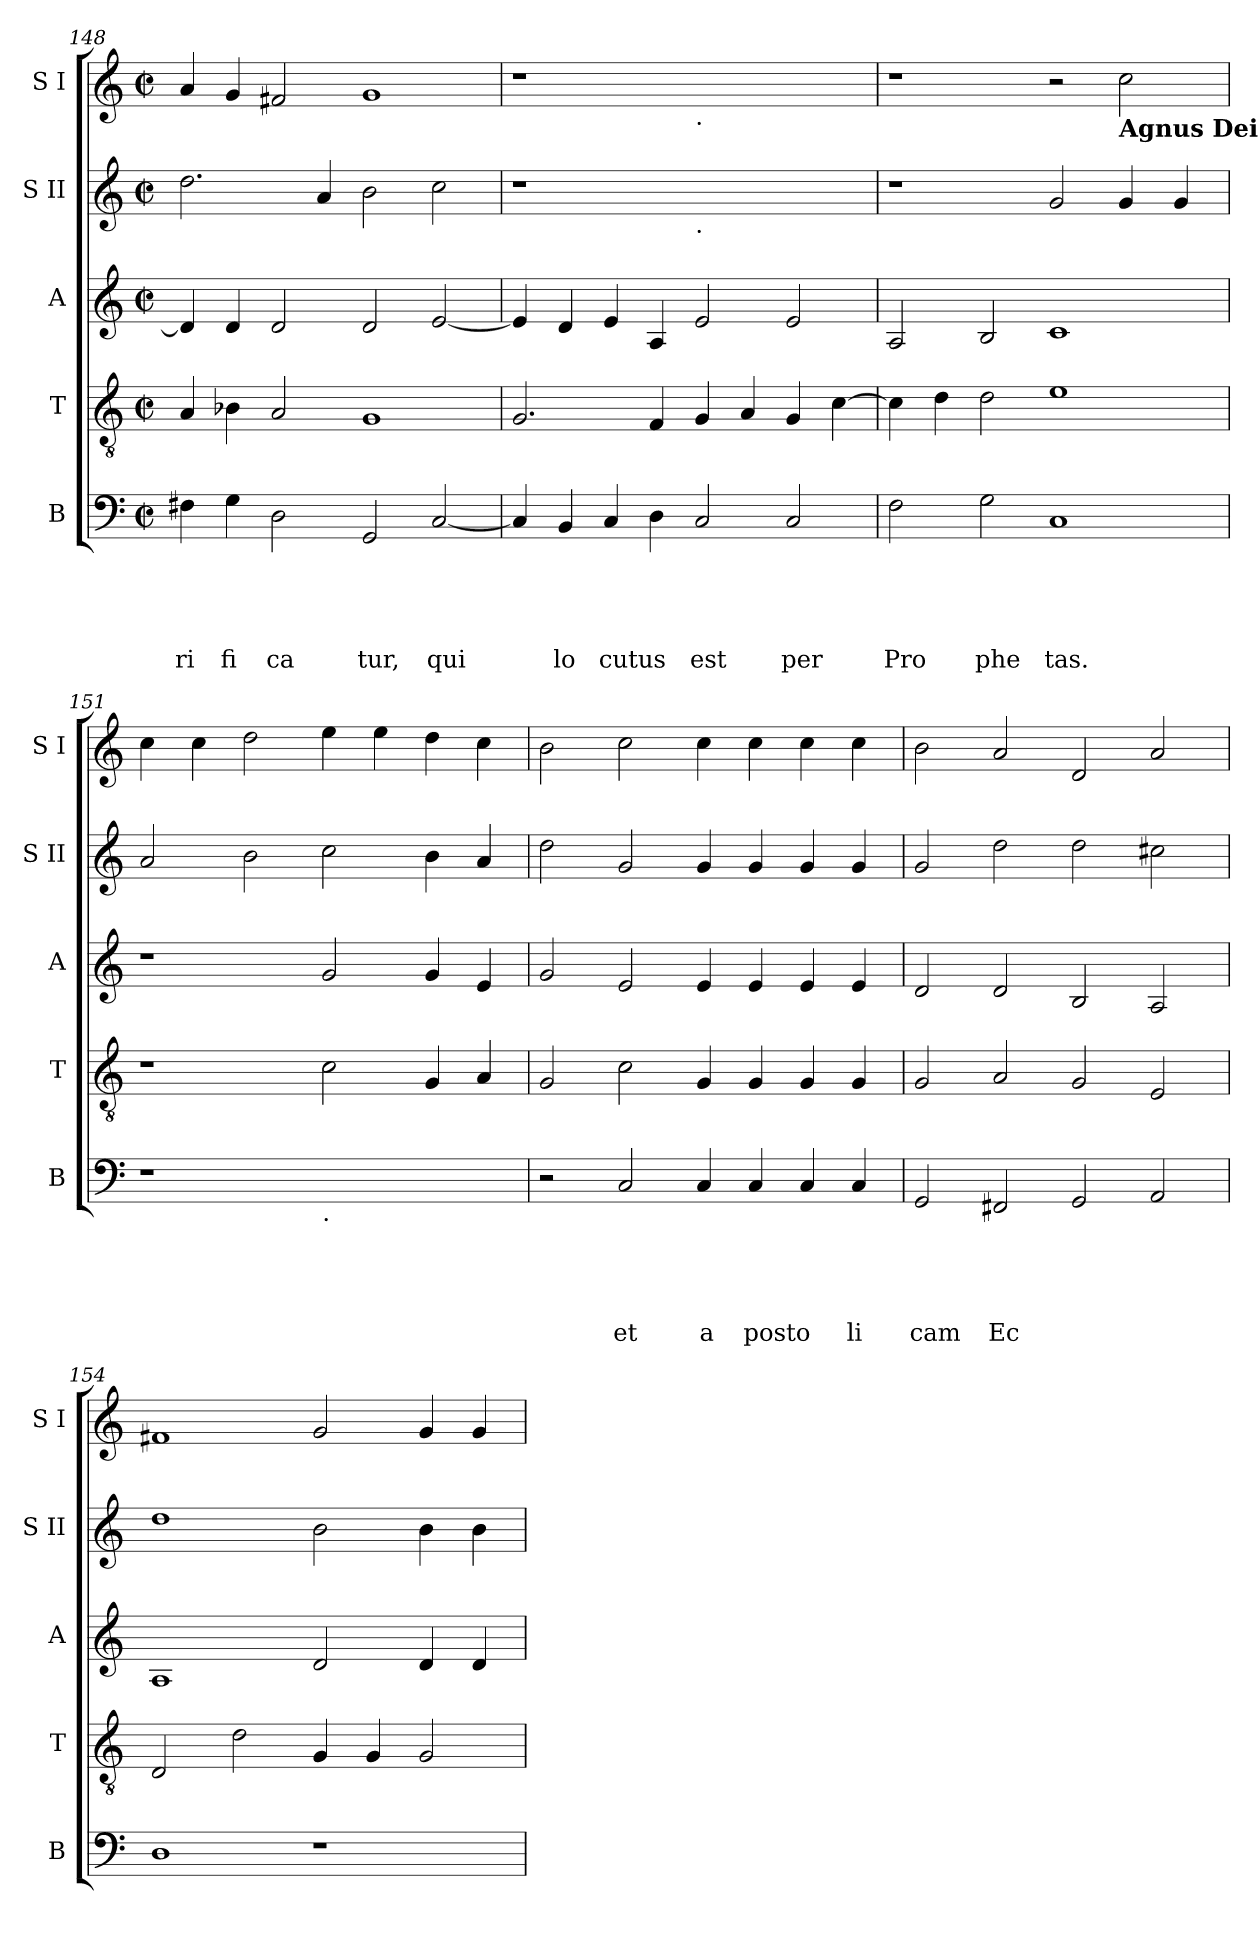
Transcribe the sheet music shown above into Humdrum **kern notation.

**kern	**text	**text	**text	**text	**text	**kern	**kern	**kern	**kern
*part5	*part5	*part5	*part5	*part5	*part5	*part4	*part3	*part2	*part1
*staff5	*staff5	*staff5	*staff5	*staff5	*staff5	*staff4	*staff3	*staff2	*staff1
*I"B	*	*	*	*	*	*I"T	*I"A	*I"S II	*I"S I
*I'B	*	*	*	*	*	*I'T	*I'A	*I'S II	*I'S I
*clefF4	*	*	*	*	*	*clefGv2	*clefG2	*clefG2	*clefG2
*k[]	*	*	*	*	*	*k[]	*k[]	*k[]	*k[]
*C:	*	*	*	*	*	*C:	*C:	*C:	*C:
*M2/2	*	*	*	*	*	*M2/2	*M2/2	*M2/2	*M2/2
*met(c|)	*	*	*	*	*	*met(c|)	*met(c|)	*met(c|)	*met(c|)
=148	=148	=148	=148	=148	=148	=148	=148	=148	=148
!	!	!	!	!	!LO:LY:b	!	!	!	!
4F#X\	.	.	.	.	ri	4A/	4d/]	2.dd\	4a/
!	!	!	!	!	!LO:LY:b	!	!	!	!
4G\	.	.	.	.	fi	4B-X\	4d/	.	4g/
!	!	!	!	!	!LO:LY:b	!	!	!	!
2D\	.	.	.	.	ca	2A/	2d/	.	2f#X/
.	.	.	.	.	.	.	.	4a/	.
!	!	!	!	!	!LO:LY:b	!	!	!	!
2GG/	.	.	.	.	tur,	1G	2d/	2b\	1g
!	!	!	!	!	!LO:LY:b	!	!	!	!
[<2C/	.	.	.	.	qui	.	[<2e/	2cc\	.
!!LO:PB:g=z
=149	=149	=149	=149	=149	=149	=149	=149	=149	=149
4C/]	.	.	.	.	.	2.G/	4e/]	1r	1r
!	!	!	!	!	!LO:LY:b	!	!	!	!
4BB/	.	.	.	.	lo	.	4d/	.	.
!	!	!	!	!	!LO:LY:b	!	!	!	!
4C/	.	.	.	.	cutus	.	4e/	.	.
4D\	.	.	.	.	.	4F/	4A/	.	.
!	!	!	!	!	!	!	!	!	!LO:TX:b:t=.
!	!	!	!	!	!	!	!	!LO:TX:b:t=.	!
!	!	!	!	!	!LO:LY:b	!	!	!	!
2C/	.	.	.	.	est	4G/	2e/	1ryy	1ryy
.	.	.	.	.	.	4A/	.	.	.
!	!	!	!	!	!LO:LY:b	!	!	!	!
2C/	.	.	.	.	per	4G/	2e/	.	.
.	.	.	.	.	.	[>4c\	.	.	.
=150	=150	=150	=150	=150	=150	=150	=150	=150	=150
!	!	!	!	!	!LO:LY:b	!	!	!	!
2F\	.	.	.	.	Pro	4c\]	2A/	1r	1r
.	.	.	.	.	.	4d\	.	.	.
!	!	!	!	!	!LO:LY:b	!	!	!	!
2G\	.	.	.	.	phe	2d\	2B/	.	.
!	!	!	!	!	!LO:LY:b	!	!	!	!
1C	.	.	.	.	tas.	1e	1c	2g/	2r
!	!	!	!	!	!	!	!	!	!LO:TX:b:B:t=Agnus Dei
.	.	.	.	.	.	.	.	4g/	2cc\
.	.	.	.	.	.	.	.	4g/	.
=151	=151	=151	=151	=151	=151	=151	=151	=151	=151
1r	.	.	.	.	.	1r	1r	2a/	4cc\
.	.	.	.	.	.	.	.	.	4cc\
.	.	.	.	.	.	.	.	2b\	2dd\
!LO:TX:b:t=.	!	!	!	!	!	!	!	!	!
1ryy	.	.	.	.	.	2c\	2g/	2cc\	4ee\
.	.	.	.	.	.	.	.	.	4ee\
.	.	.	.	.	.	4G/	4g/	4b\	4dd\
.	.	.	.	.	.	4A/	4e/	4a/	4cc\
=152	=152	=152	=152	=152	=152	=152	=152	=152	=152
2r	.	.	.	.	.	2G/	2g/	2dd\	2b\
!	!	!	!	!	!LO:LY:b	!	!	!	!
2C/	.	.	.	.	et	2c\	2e/	2g/	2cc\
!	!	!	!	!	!LO:LY:b	!	!	!	!
4C/	.	.	.	.	a	4G/	4e/	4g/	4cc\
!	!	!	!	!	!LO:LY:b	!	!	!	!
4C/	.	.	.	.	posto	4G/	4e/	4g/	4cc\
4C/	.	.	.	.	.	4G/	4e/	4g/	4cc\
!	!	!	!	!	!LO:LY:b	!	!	!	!
4C/	.	.	.	.	li	4G/	4e/	4g/	4cc\
!!LO:LB:g=z
=153	=153	=153	=153	=153	=153	=153	=153	=153	=153
!	!	!	!	!	!LO:LY:b	!	!	!	!
2GG/	.	.	.	.	cam	2G/	2d/	2g/	2b\
!	!	!	!	!	!LO:LY:b	!	!	!	!
2FF#X/	.	.	.	.	Ec	2A/	2d/	2dd\	2a/
2GG/	.	.	.	.	.	2G/	2B/	2dd\	2d/
2AA/	.	.	.	.	.	2E/	2A/	2cc#X\	2a/
=154	=154	=154	=154	=154	=154	=154	=154	=154	=154
1D	.	.	.	.	.	2D/	1A	1dd	1f#X
.	.	.	.	.	.	2d\	.	.	.
1r	.	.	.	.	.	4G/	2d/	2b\	2g/
.	.	.	.	.	.	4G/	.	.	.
.	.	.	.	.	.	2G/	4d/	4b\	4g/
.	.	.	.	.	.	.	4d/	4b\	4g/
=	=	=	=	=	=	=	=	=	=
*-	*-	*-	*-	*-	*-	*-	*-	*-	*-
